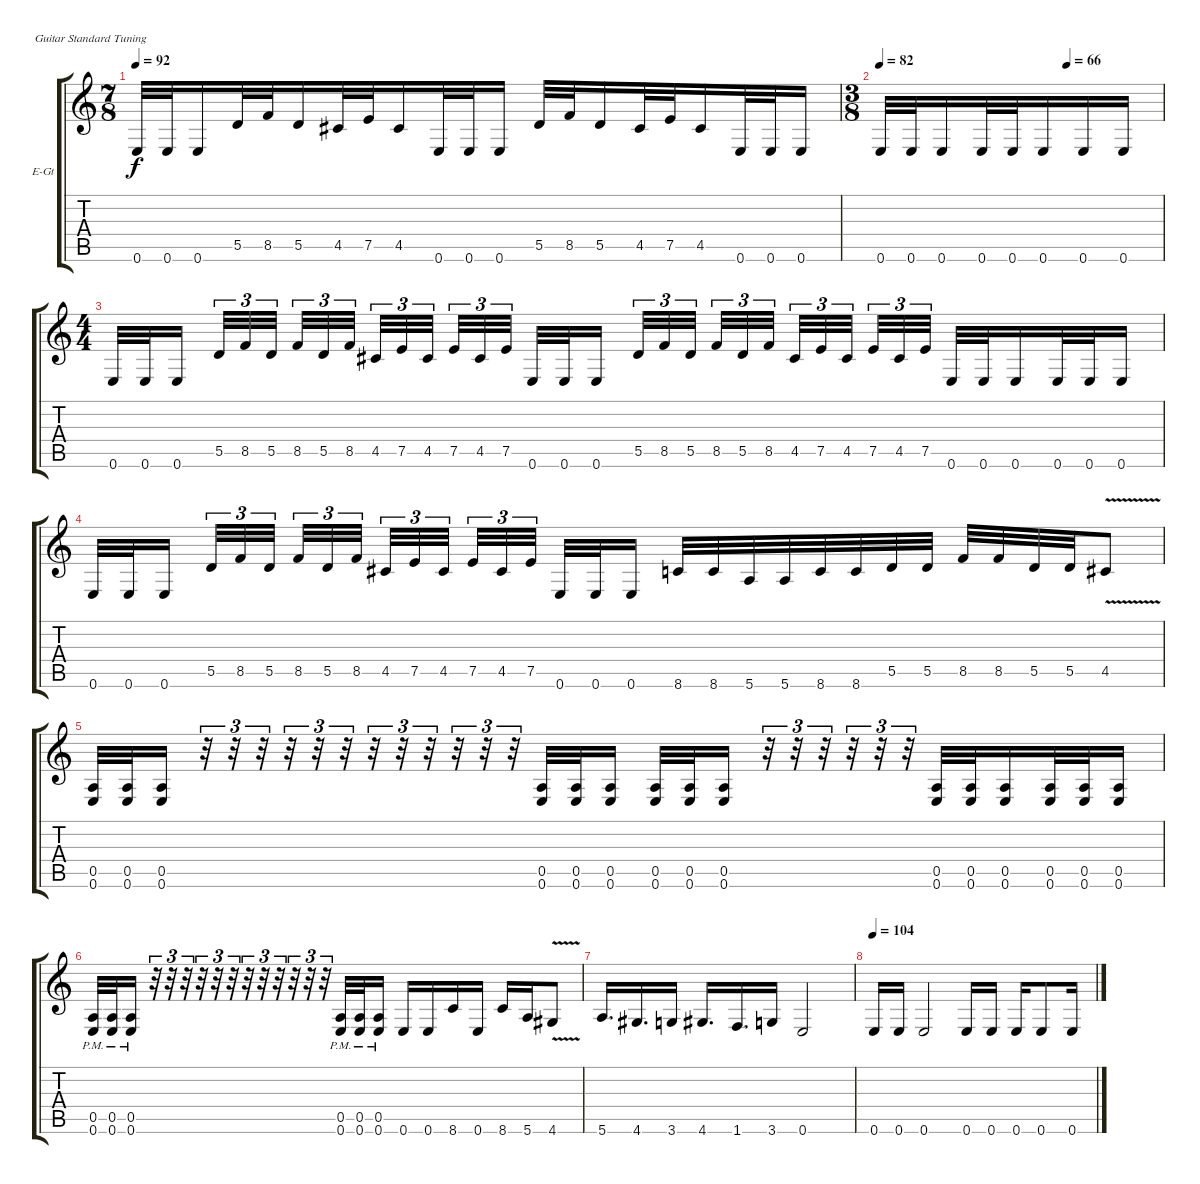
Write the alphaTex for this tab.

\defaultSystemsLayout 4
\bracketExtendMode groupsimilarinstruments
\firstSystemTrackNameOrientation horizontal
\otherSystemsTrackNameOrientation horizontal
\track ("Distortion" "E-Gt") {instrument distortionguitar}
\staff {score tabs}
\tuning (E4 B3 G3 D3 A2 E2)
\ts (7 8)
\tempo 92
\clef g2
\ks c
0.6.32{dy f} 0.6.32 0.6.16 5.5.32 8.5.32 5.5.16 4.5.32 7.5.32 4.5.16 0.6.32 0.6.32 0.6.16 5.5.32 8.5.32 5.5.16 4.5.32 7.5.32 4.5.16 0.6.32 0.6.32 0.6.16 |
\ts (3 8)
\tempo 82
\tempo (66 0.6625)
\scale
0.322575 0.6.32 0.6.32 0.6.16 0.6.32 0.6.32 0.6.16 0.6.16 0.6.16 |
\ts (4 4)
\scale
0.677516 0.6.32 0.6.32 0.6.16 5.5.32{tu (3 2)} 8.5.32{tu (3 2)} 5.5.32{tu (3 2)} 8.5.32{tu (3 2)} 5.5.32{tu (3 2)} 8.5.32{tu (3 2)} 4.5.32{tu (3 2)} 7.5.32{tu (3 2)} 4.5.32{tu (3 2)} 7.5.32{tu (3 2)} 4.5.32{tu (3 2)} 7.5.32{tu (3 2)} 0.6.32 0.6.32 0.6.16 5.5.32{tu (3 2)} 8.5.32{tu (3 2)} 5.5.32{tu (3 2)} 8.5.32{tu (3 2)} 5.5.32{tu (3 2)} 8.5.32{tu (3 2)} 4.5.32{tu (3 2)} 7.5.32{tu (3 2)} 4.5.32{tu (3 2)} 7.5.32{tu (3 2)} 4.5.32{tu (3 2)} 7.5.32{tu (3 2)} 0.6.32 0.6.32 0.6.16 0.6.32 0.6.32 0.6.16 |
0.6.32 0.6.32 0.6.16 5.5.32{tu (3 2)} 8.5.32{tu (3 2)} 5.5.32{tu (3 2)} 8.5.32{tu (3 2)} 5.5.32{tu (3 2)} 8.5.32{tu (3 2)} 4.5.32{tu (3 2)} 7.5.32{tu (3 2)} 4.5.32{tu (3 2)} 7.5.32{tu (3 2)} 4.5.32{tu (3 2)} 7.5.32{tu (3 2)} 0.6.32 0.6.32 0.6.16 8.6.32 8.6.32 5.6.32 5.6.32 8.6.32 8.6.32 5.5.32 5.5.32 8.5.32 8.5.32 5.5.32 5.5.32 4.5{v}.8 |
(0.6 0.5).32 (0.6 0.5).32 (0.6 0.5).16 r.32{tu (3 2)} r.32{tu (3 2)} r.32{tu (3 2)} r.32{tu (3 2)} r.32{tu (3 2)} r.32{tu (3 2)} r.32{tu (3 2)} r.32{tu (3 2)} r.32{tu (3 2)} r.32{tu (3 2)} r.32{tu (3 2)} r.32{tu (3 2)} (0.6 0.5).32 (0.6 0.5).32 (0.6 0.5).16 (0.6 0.5).32 (0.6 0.5).32 (0.6 0.5).16 r.32{tu (3 2)} r.32{tu (3 2)} r.32{tu (3 2)} r.32{tu (3 2)} r.32{tu (3 2)} r.32{tu (3 2)} (0.6 0.5).32 (0.6 0.5).32 (0.6 0.5).16 (0.6 0.5).32 (0.6 0.5).32 (0.6 0.5).16 |
(0.6{pm} 0.5).32 (0.6{pm} 0.5).32 (0.6{pm} 0.5).16 r.32{tu (3 2)} r.32{tu (3 2)} r.32{tu (3 2)} r.32{tu (3 2)} r.32{tu (3 2)} r.32{tu (3 2)} r.32{tu (3 2)} r.32{tu (3 2)} r.32{tu (3 2)} r.32{tu (3 2)} r.32{tu (3 2)} r.32{tu (3 2)} (0.6{pm} 0.5).32 (0.6{pm} 0.5).32 (0.6{pm} 0.5).16 0.6.16 0.6.16 8.6.16 0.6.16 8.6.16 5.6.16 4.6{v}.8 |
5.6.16{d} 4.6.16{d} 3.6.16 4.6.16{d} 1.6.16{d} 3.6.16 0.6.2 |
\tempo 104
0.6.16 0.6.16 0.6.2 0.6.16 0.6.16 0.6.16 0.6.8 0.6.16
